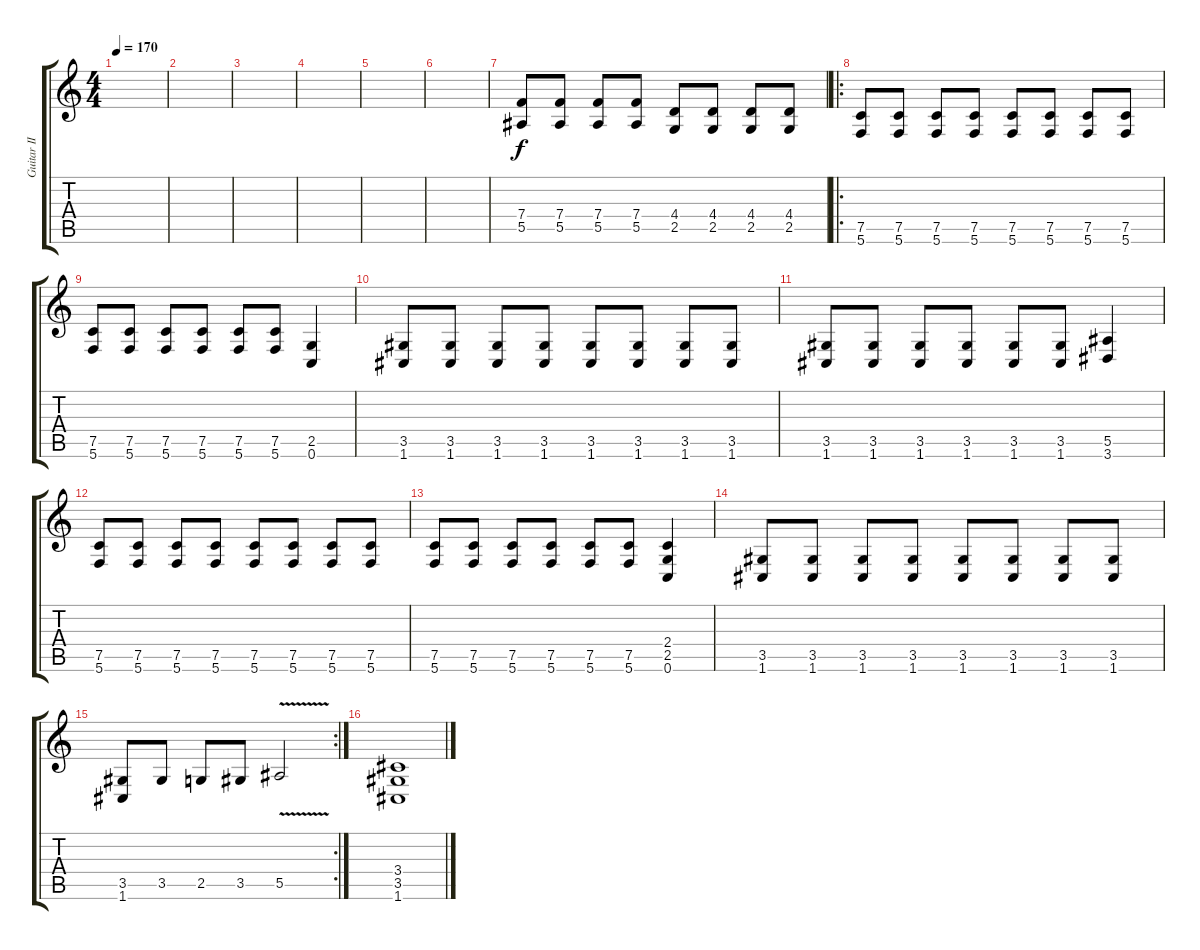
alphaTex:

\track ("Guitar II" "Guitar II") {instrument distortionguitar}
\staff {score tabs}
\tuning (C4 G3 Eb3 Bb2 F2 C2) {hide}
\ts (4 4)
\tempo 170
\clef g2
\ks c
|
|
|
|
|
|
(7.4 5.5).8 (7.4 5.5).8 (7.4 5.5).8 (7.4 5.5).8 (4.4 2.5).8 (4.4 2.5).8 (4.4 2.5).8 (4.4 2.5).8 |
\ro
(7.5 5.6).8 (7.5 5.6).8 (7.5 5.6).8 (7.5 5.6).8 (7.5 5.6).8 (7.5 5.6).8 (7.5 5.6).8 (7.5 5.6).8 |
(7.5 5.6).8 (7.5 5.6).8 (7.5 5.6).8 (7.5 5.6).8 (7.5 5.6).8 (7.5 5.6).8 (2.5 0.6).4 |
(3.5 1.6).8 (3.5 1.6).8 (3.5 1.6).8 (3.5 1.6).8 (3.5 1.6).8 (3.5 1.6).8 (3.5 1.6).8 (3.5 1.6).8 |
(3.5 1.6).8 (3.5 1.6).8 (3.5 1.6).8 (3.5 1.6).8 (3.5 1.6).8 (3.5 1.6).8 (5.5 3.6).4 |
(7.5 5.6).8 (7.5 5.6).8 (7.5 5.6).8 (7.5 5.6).8 (7.5 5.6).8 (7.5 5.6).8 (7.5 5.6).8 (7.5 5.6).8 |
(7.5 5.6).8 (7.5 5.6).8 (7.5 5.6).8 (7.5 5.6).8 (7.5 5.6).8 (7.5 5.6).8 (2.4 2.5 0.6).4 |
(3.5 1.6).8 (3.5 1.6).8 (3.5 1.6).8 (3.5 1.6).8 (3.5 1.6).8 (3.5 1.6).8 (3.5 1.6).8 (3.5 1.6).8 |
\rc 2
(3.5 1.6).8 3.5.8 2.5.8 3.5.8 5.5{v}.2 |
(3.4 3.5 1.6).1
